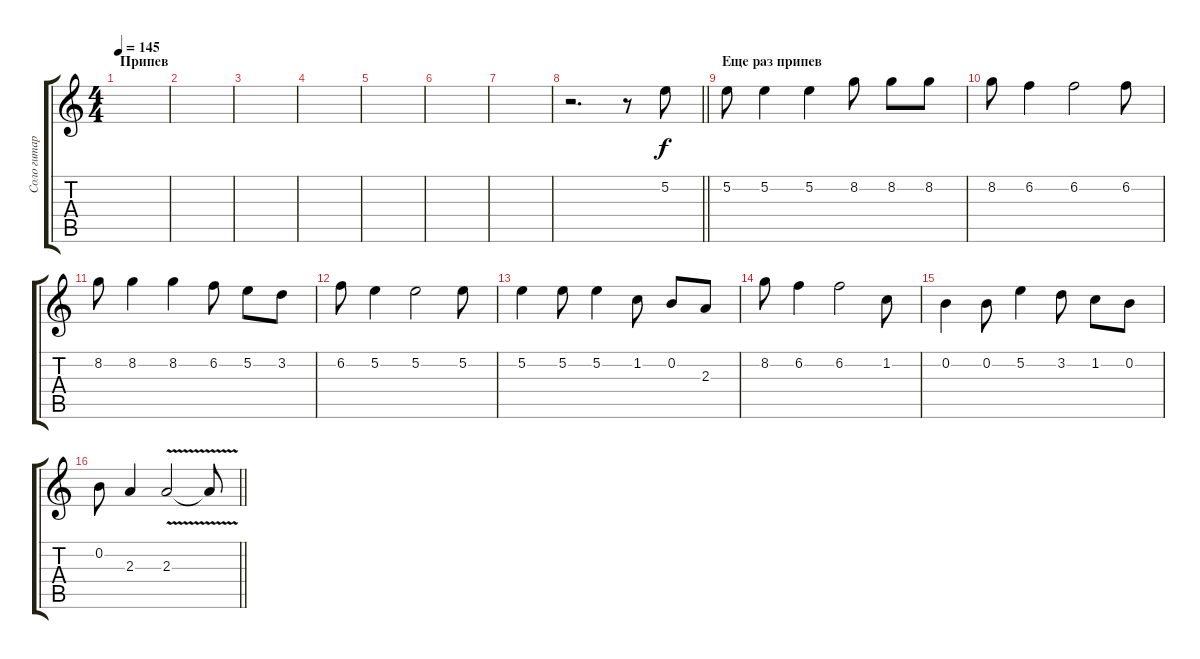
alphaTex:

\track ("Соло гитара" "Соло гитар") {instrument acousticguitarsteel}
\staff {score tabs}
\tuning (E4 B3 G3 D3 A2 E2) {hide}
\ts (4 4)
\section ("" "Припев")
\tempo 145
\clef g2
\ks c
|
|
|
|
|
|
|
\barLineRight lightlight
r.2{d} r.8 5.2.8 |
\section ("" "Еще раз припев")
5.2.8 5.2.4 5.2.4 8.2.8 8.2.8 8.2.8 |
8.2.8 6.2.4 6.2.2 6.2.8 |
8.2.8 8.2.4 8.2.4 6.2.8 5.2.8 3.2.8 |
6.2.8 5.2.4 5.2.2 5.2.8 |
5.2.4 5.2.8 5.2.4 1.2.8 0.2.8 2.3.8 |
8.2.8 6.2.4 6.2.2 1.2.8 |
0.2.4 0.2.8 5.2.4 3.2.8 1.2.8 0.2.8 |
\barLineRight lightlight
0.2.8 2.3.4 2.3{v}.2 2.3{t}.8
